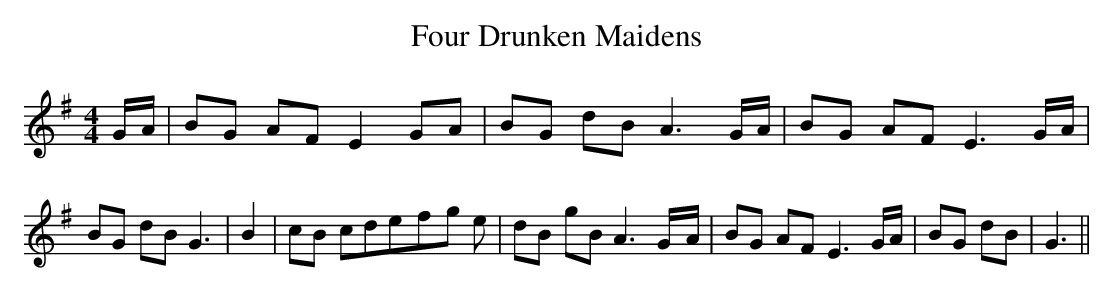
X:1
T:Four Drunken Maidens
M:4/4
L:1/8
K:G
G/2-A/2| BG AF E2 GA| BG dB A3 G/2A/2| BG AF E3 G/2A/2| BG dB G3| B2|\
 cB cde-f-g e| dB gB A3G/2-A/2| BG AF E3 G/2A/2| BG dB| G3||
